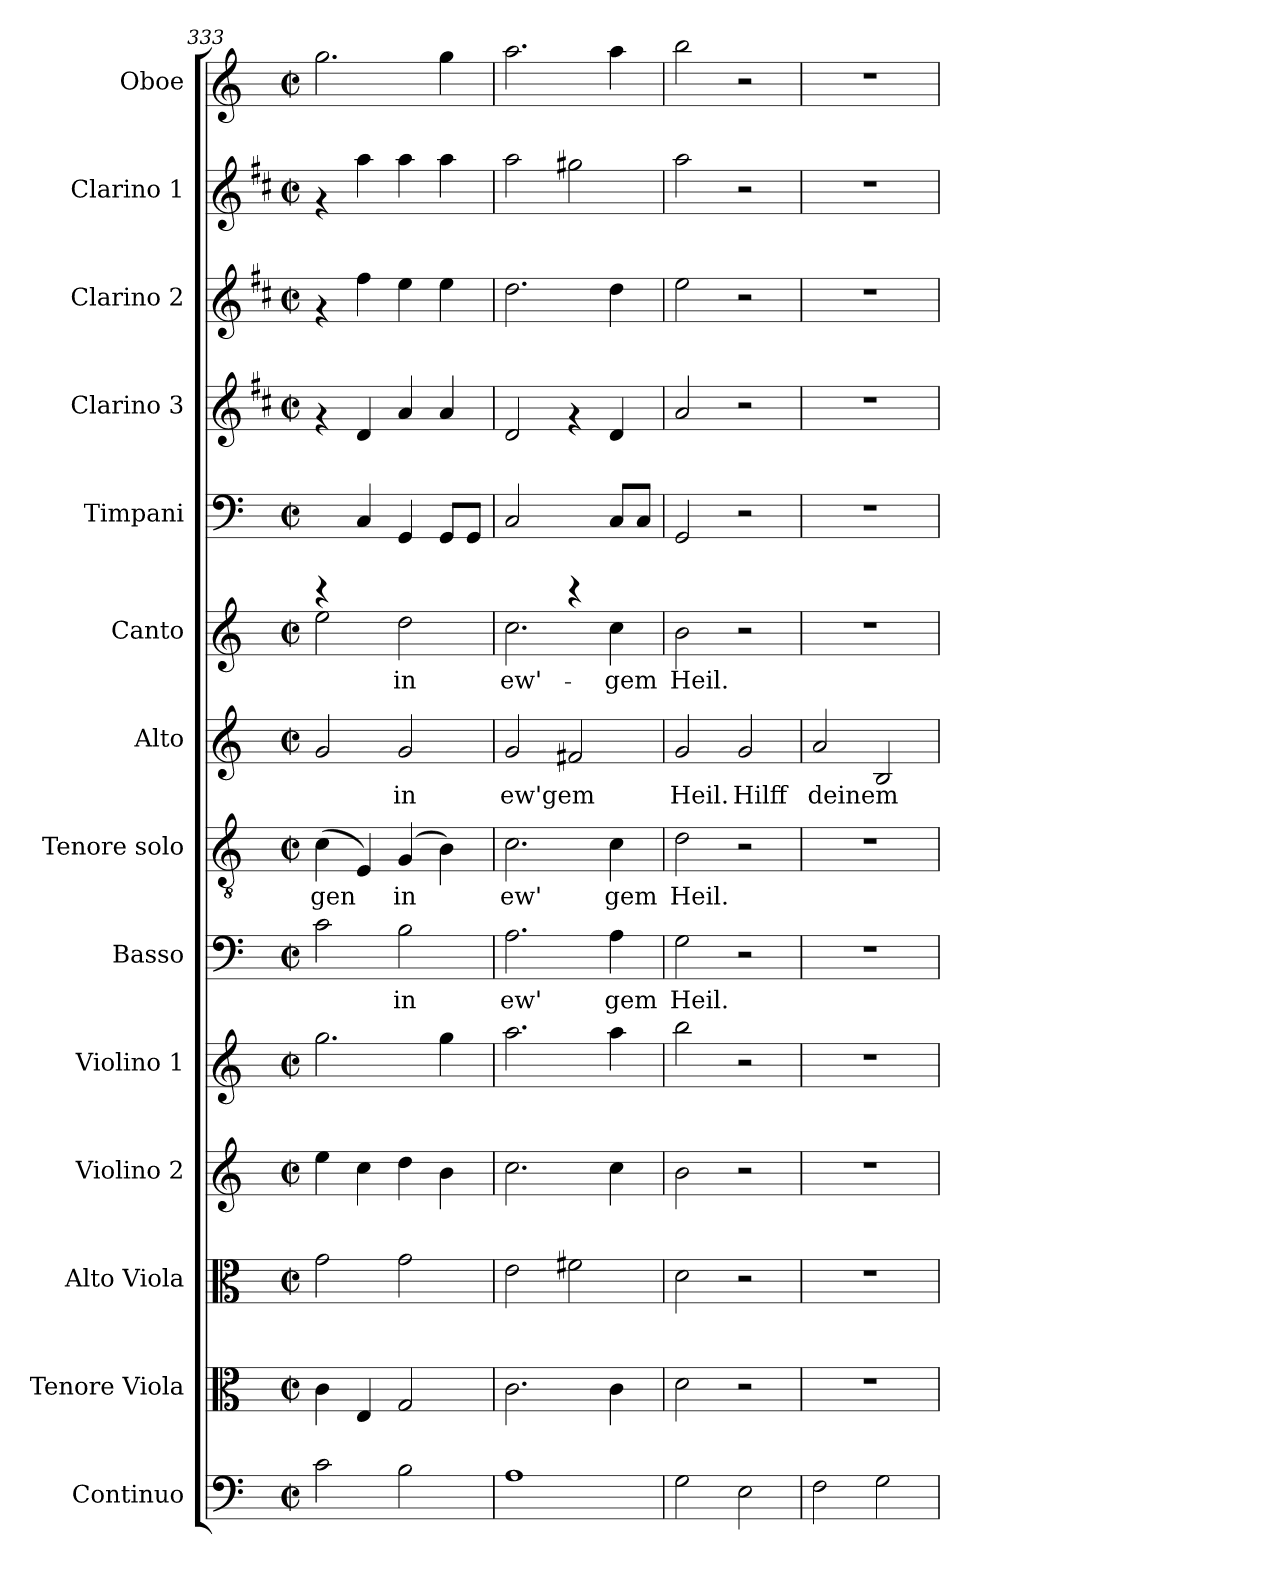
**kern	**kern	**kern	**kern	**kern	**kern	**text	**kern	**text	**kern	**text	**kern	**text	**kern	**kern	**kern	**kern	**kern
*part14	*part13	*part12	*part11	*part10	*part9	*part9	*part8	*part8	*part7	*part7	*part6	*part6	*part5	*part4	*part3	*part2	*part1
*staff14	*staff13	*staff12	*staff11	*staff10	*staff9	*staff9	*staff8	*staff8	*staff7	*staff7	*staff6	*staff6	*staff5	*staff4	*staff3	*staff2	*staff1
*I"Continuo	*I"Tenore Viola	*I"Alto Viola	*I"Violino 2	*I"Violino 1	*I"Basso	*	*I"Tenore solo	*	*I"Alto	*	*I"Canto	*	*I"Timpani	*I"Clarino 3	*I"Clarino 2	*I"Clarino 1	*I"Oboe
*I'Continuo	*I'Tenore Viola	*I'Alto Viola	*I'Violino 2	*I'Violino 1	*I'Basso	*	*I'Tenore	*	*I'Alto	*	*I'Canto	*	*I'Timpani	*I'Clarino 3	*I'Clarino 2	*I'Clarino 1	*I'Oboe
*clefF4	*clefC3	*clefC3	*clefG2	*clefG2	*clefF4	*	*clefGv2	*	*clefG2	*	*clefG2	*	*clefF4	*clefG2	*clefG2	*clefG2	*clefG2
*	*	*	*	*	*	*	*	*	*	*	*	*	*	*ITrd1c2	*ITrd1c2	*ITrd1c2	*
*k[]	*k[]	*k[]	*k[]	*k[]	*k[]	*	*k[]	*	*k[]	*	*k[]	*	*k[]	*k[]	*k[]	*k[]	*k[]
*C:	*C:	*C:	*C:	*C:	*C:	*	*C:	*	*C:	*	*C:	*	*C:	*C:	*C:	*C:	*C:
*M2/2	*M2/2	*M2/2	*M2/2	*M2/2	*M2/2	*	*M2/2	*	*M2/2	*	*M2/2	*	*M2/2	*M2/2	*M2/2	*M2/2	*M2/2
*met(c|)	*met(c|)	*met(c|)	*met(c|)	*met(c|)	*met(c|)	*	*met(c|)	*	*met(c|)	*	*met(c|)	*	*met(c|)	*met(c|)	*met(c|)	*met(c|)	*met(c|)
=333	=333	=333	=333	=333	=333	=333	=333	=333	=333	=333	=333	=333	=333	=333	=333	=333	=333
!	!	!	!	!	!	!LO:LY:b:cj	!	!LO:LY:b	!	!LO:LY:b:cj	!	!LO:LY:b:cj	!	!	!	!	!
2c\	4c\	2g\	4ee\	2.gg\	2c\	.	(>4c\	gen	2g/	.	2ee\	.	4rCCC	4rf	4rf	4rf	2.gg\
!	!	!	!	!	!	!	!	!LO:LY:b	!	!	!	!	!	!	!	!	!
.	4E/	.	4cc\	.	.	.	4E/)	.	.	.	.	.	4C/	4c/	4ee\	4gg\	.
!	!	!	!	!	!	!LO:LY:b:cj	!	!LO:LY:b	!	!LO:LY:b:cj	!	!LO:LY:b:cj	!	!	!	!	!
2B\	2G/	2g\	4dd\	.	2B\	in	(>4G/	in	2g/	in	2dd\	in	4GG/	4g/	4dd\	4gg\	.
!	!	!	!	!	!	!	!	!LO:LY:b	!	!	!	!	!	!	!	!	!
.	.	.	4b\	4gg\	.	.	4B\)	.	.	.	.	.	8GG/L	4g/	4dd\	4gg\	4gg\
.	.	.	.	.	.	.	.	.	.	.	.	.	8GG/J	.	.	.	.
=334	=334	=334	=334	=334	=334	=334	=334	=334	=334	=334	=334	=334	=334	=334	=334	=334	=334
!	!	!	!	!	!	!LO:LY:b:cj	!	!LO:LY:b	!	!LO:LY:b:cj	!	!LO:LY:b:cj	!	!	!	!	!
1A	2.c\	2e\	2.cc\	2.aa\	2.A\	ew'	2.c\	ew'	2g/	ew'gem	2.cc\	ew'-	2C/	2c/	2.cc\	2gg\	2.aa\
!	!	!	!	!	!	!	!	!	!	!LO:LY:b:cj	!	!	!	!	!	!	!
.	.	2f#X\	.	.	.	.	.	.	2f#X/	.	.	.	4rCCC	4rf	.	2ff#X\	.
!	!	!	!	!	!	!LO:LY:b:cj	!	!LO:LY:b	!	!	!	!LO:LY:b:cj	!	!	!	!	!
.	4c\	.	4cc\	4aa\	4A\	gem	4c\	gem	.	.	4cc\	-gem	8C/L	4c/	4cc\	.	4aa\
.	.	.	.	.	.	.	.	.	.	.	.	.	8C/J	.	.	.	.
=335	=335	=335	=335	=335	=335	=335	=335	=335	=335	=335	=335	=335	=335	=335	=335	=335	=335
!	!	!	!	!	!	!LO:LY:b:cj	!	!LO:LY:b	!	!LO:LY:b:cj	!	!LO:LY:b:cj	!	!	!	!	!
2G\	2d\	2d\	2b\	2bb\	2G\	Heil.	2d\	Heil.	2g/	Heil.	2b\	Heil.	2GG/	2g/	2dd\	2gg\	2bb\
!	!	!	!	!	!	!	!	!	!	!LO:LY:b:cj	!	!	!	!	!	!	!
2E\	2r	2r	2r	2r	2r	.	2r	.	2g/	Hilff	2r	.	2r	2r	2r	2r	2r
!!LO:PB:g=z
=336	=336	=336	=336	=336	=336	=336	=336	=336	=336	=336	=336	=336	=336	=336	=336	=336	=336
!	!	!	!	!	!	!	!	!	!	!LO:LY:b:cj	!	!	!	!	!	!	!
2F\	1r	1r	1r	1r	1r	.	1r	.	2a/	deinem	1r	.	1r	1r	1r	1r	1r
!	!	!	!	!	!	!	!	!	!	!LO:LY:b:cj	!	!	!	!	!	!	!
2G\	.	.	.	.	.	.	.	.	2B/	.	.	.	.	.	.	.	.
=	=	=	=	=	=	=	=	=	=	=	=	=	=	=	=	=	=
*-	*-	*-	*-	*-	*-	*-	*-	*-	*-	*-	*-	*-	*-	*-	*-	*-	*-
